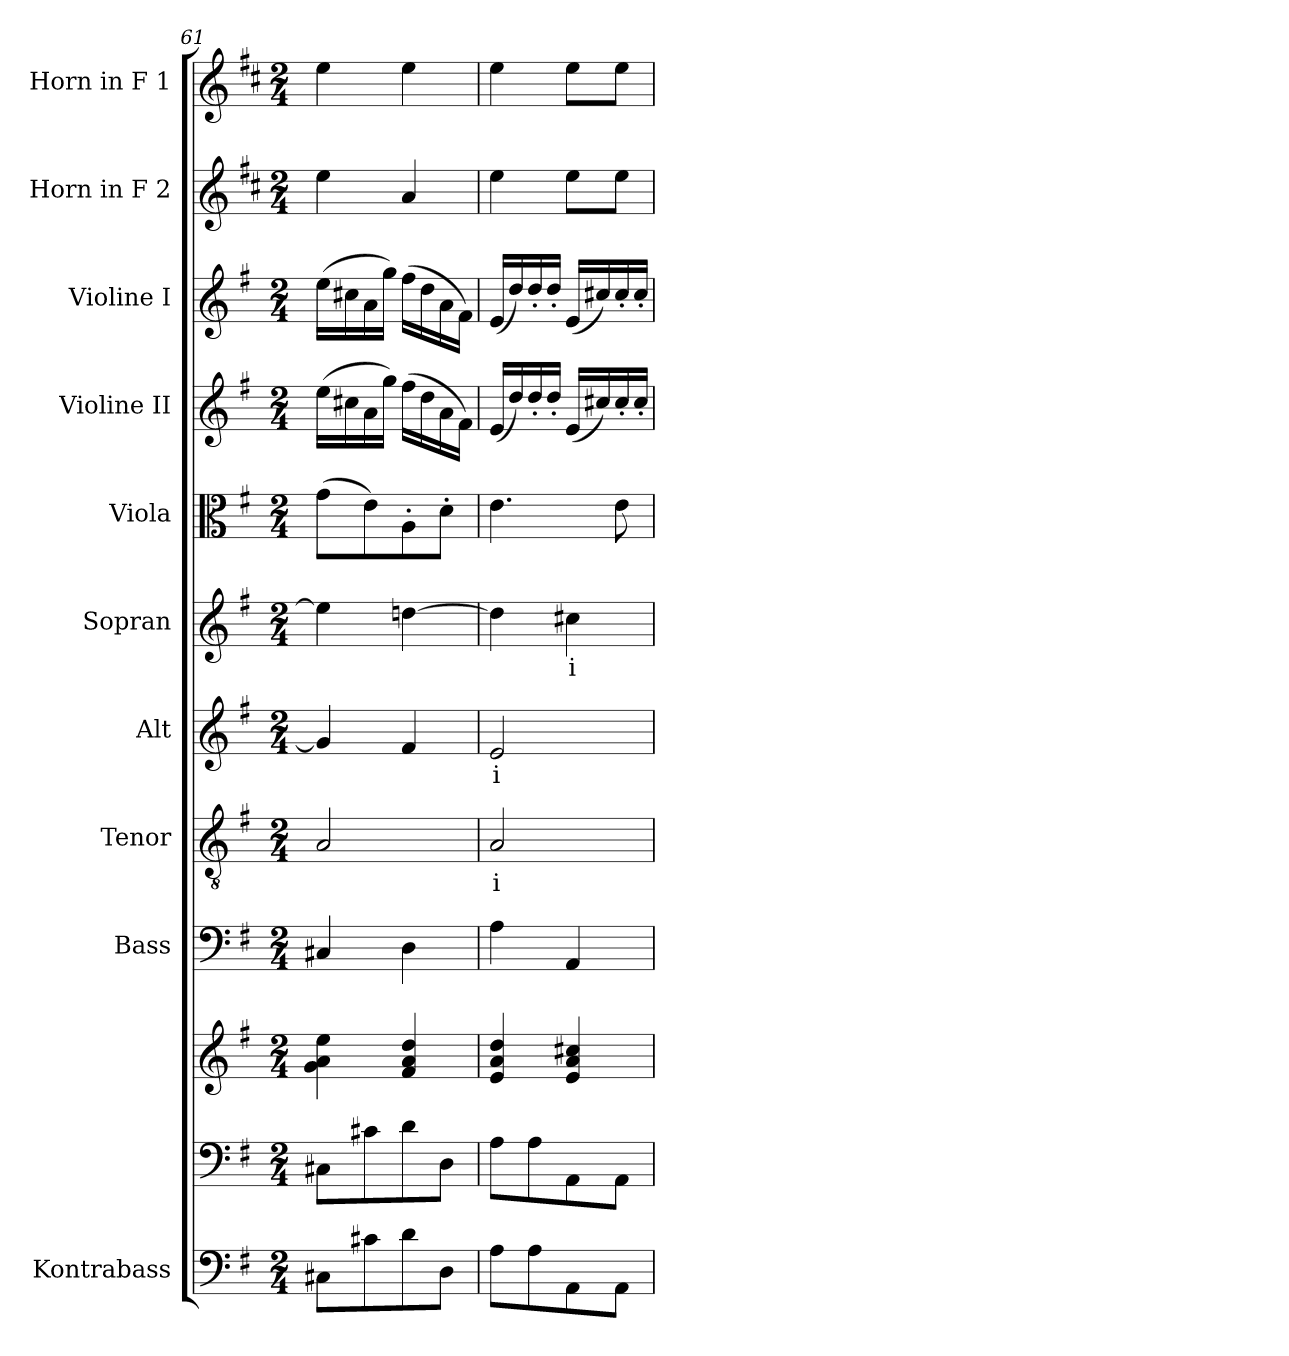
**kern	**kern	**kern	**kern	**kern	**text	**kern	**text	**kern	**text	**kern	**kern	**kern	**kern	**kern
*part11	*part10	*part10	*part9	*part8	*part8	*part7	*part7	*part6	*part6	*part5	*part4	*part3	*part2	*part1
*staff12	*staff11	*staff10	*staff9	*staff8	*staff8	*staff7	*staff7	*staff6	*staff6	*staff5	*staff4	*staff3	*staff2	*staff1
*I"Kontrabass	*	*	*I"Bass	*I"Tenor	*	*I"Alt	*	*I"Sopran	*	*I"Viola	*I"Violine II	*I"Violine I	*I"Horn in F 2	*I"Horn in F 1
*I'Kb.	*	*	*I'B.	*I'T.	*	*I'A.	*	*I'S.	*	*I'Vla.	*I'Vl. II	*I'Vl. I	*	*
*clefF4	*clefF4	*clefG2	*clefF4	*clefGv2	*	*clefG2	*	*clefG2	*	*clefC3	*clefG2	*clefG2	*clefG2	*clefG2
*ITrd7c12	*	*	*	*	*	*	*	*	*	*	*	*	*ITrd4c7	*ITrd4c7
*k[f#]	*k[f#]	*k[f#]	*k[f#]	*k[f#]	*	*k[f#]	*	*k[f#]	*	*k[f#]	*k[f#]	*k[f#]	*k[f#]	*k[f#]
*G:	*G:	*G:	*G:	*G:	*	*G:	*	*G:	*	*G:	*G:	*G:	*G:	*G:
*M2/4	*M2/4	*M2/4	*M2/4	*M2/4	*	*M2/4	*	*M2/4	*	*M2/4	*M2/4	*M2/4	*M2/4	*M2/4
=61	=61	=61	=61	=61	=61	=61	=61	=61	=61	=61	=61	=61	=61	=61
8CC#X\L	8C#X\L	4g\ 4a\ 4ee\	4C#X/	2A/	.	4g/]	.	4ee\]	.	(>8g\L	(>16ee\LL	(>16ee\LL	4a\	4a\
.	.	.	.	.	.	.	.	.	.	.	16cc#X\	16cc#X\	.	.
8C#X\	8c#X\	.	.	.	.	.	.	.	.	8e\)	16a\	16a\	.	.
.	.	.	.	.	.	.	.	.	.	.	16gg\JJ)	16gg\JJ)	.	.
8D\	8d\	4f#/ 4a/ 4dd/	4D\	.	.	4f#/	.	[4ddn\	.	8A'>\	(>16ff#\LL	(>16ff#\LL	4d/	4a\
.	.	.	.	.	.	.	.	.	.	.	16dd\	16dd\	.	.
8DD\J	8D\J	.	.	.	.	.	.	.	.	8d'>\J	16a\	16a\	.	.
.	.	.	.	.	.	.	.	.	.	.	16f#\JJ)	16f#\JJ)	.	.
!!LO:PB:g=z
=62	=62	=62	=62	=62	=62	=62	=62	=62	=62	=62	=62	=62	=62	=62
!	!	!	!	!	!LO:LY:b	!	!LO:LY:b	!	!	!	!	!	!	!
8AA\L	8A\L	4e/ 4a/ 4dd/	4A\	2A/	-i-	2e/	-i-	4dd\]	.	4.e\	(<16e/LL	(<16e/LL	4a\	4a\
.	.	.	.	.	.	.	.	.	.	.	16dd/)	16dd/)	.	.
8AA\	8A\	.	.	.	.	.	.	.	.	.	16dd'</	16dd'</	.	.
.	.	.	.	.	.	.	.	.	.	.	16dd'</JJ	16dd'</JJ	.	.
!	!	!	!	!	!	!	!	!	!LO:LY:b	!	!	!	!	!
8AAA\	8AA\	4e/ 4a/ 4cc#X/	4AA/	.	.	.	.	4cc#X\	-i-	.	(<16e/LL	(<16e/LL	8a\L	8a\L
.	.	.	.	.	.	.	.	.	.	.	16cc#X/)	16cc#X/)	.	.
8AAA\J	8AA\J	.	.	.	.	.	.	.	.	8e\	16cc#'</	16cc#'</	8a\J	8a\J
.	.	.	.	.	.	.	.	.	.	.	16cc#'</JJ	16cc#'</JJ	.	.
=	=	=	=	=	=	=	=	=	=	=	=	=	=	=
*-	*-	*-	*-	*-	*-	*-	*-	*-	*-	*-	*-	*-	*-	*-
